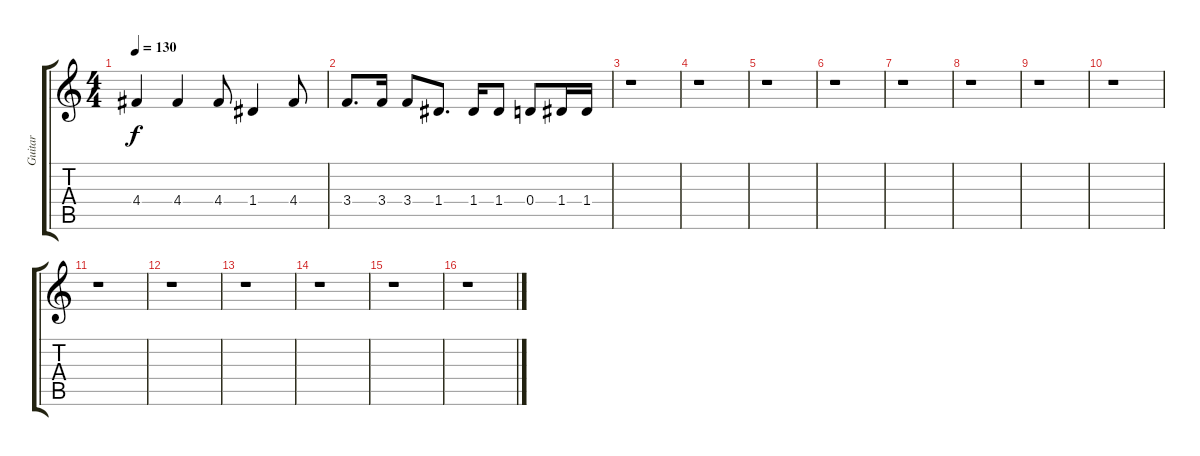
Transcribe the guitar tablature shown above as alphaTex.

\track ("Guitar" "Guitar") {instrument overdrivenguitar}
\staff {score tabs}
\tuning (E4 B3 G3 D3 A2 E2) {hide}
\ts (4 4)
\tempo 130
\clef g2
\ks c
4.4.4{dy f} 4.4.4 4.4.8 1.4.4 4.4.8 |
3.4.8{d} 3.4.16 3.4.8 1.4.8{d} 1.4.16 1.4.8 0.4.8 1.4.16 1.4.16 |
r.1 |
r.1 |
r.1 |
r.1 |
r.1 |
r.1 |
r.1 |
r.1 |
r.1 |
r.1 |
r.1 |
r.1 |
r.1 |
r.1
